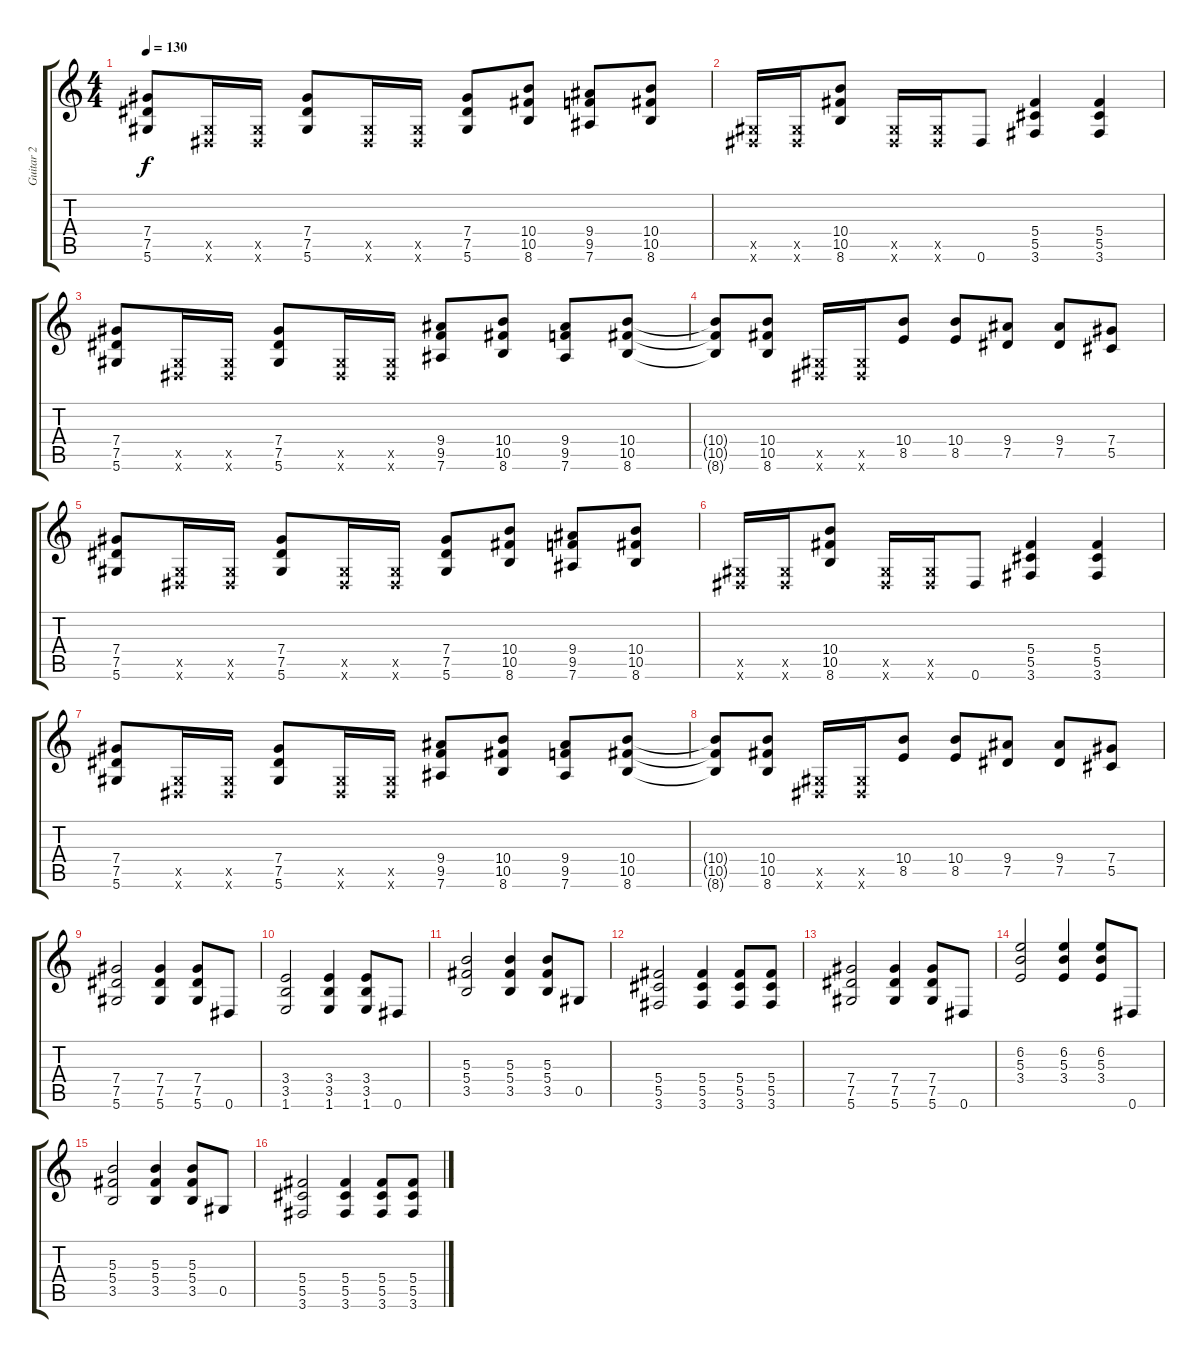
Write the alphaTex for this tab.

\track ("Guitar 2" "Guitar 2") {instrument distortionguitar}
\staff {score tabs}
\tuning (Eb4 Bb3 Gb3 Db3 Ab2 Eb2) {hide}
\ts (4 4)
\tempo 130
\clef g2
\ks c
(7.4 7.5 5.6).8{dy f} (0.5{x} 0.6{x}).16 (0.5{x} 0.6{x}).16 (7.4 7.5 5.6).8 (0.5{x} 0.6{x}).16 (0.5{x} 0.6{x}).16 (7.4 7.5 5.6).8 (10.4 10.5 8.6).8 (9.4 9.5 7.6).8 (10.4 10.5 8.6).8 |
(0.5{x} 0.6{x}).16 (0.5{x} 0.6{x}).16 (10.4 10.5 8.6).8 (0.5{x} 0.6{x}).16 (0.5{x} 0.6{x}).16 0.6.8 (5.4 5.5 3.6).4 (5.4 5.5 3.6).4 |
(7.4 7.5 5.6).8 (0.5{x} 0.6{x}).16 (0.5{x} 0.6{x}).16 (7.4 7.5 5.6).8 (0.5{x} 0.6{x}).16 (0.5{x} 0.6{x}).16 (9.4 9.5 7.6).8 (10.4 10.5 8.6).8 (9.4 9.5 7.6).8 (10.4 10.5 8.6).8 |
(10.4{t} 10.5{t} 8.6{t}).8 (10.4 10.5 8.6).8 (0.5{x} 0.6{x}).16 (0.5{x} 0.6{x}).16 (10.4 8.5).8 (10.4 8.5).8 (9.4 7.5).8 (9.4 7.5).8 (7.4 5.5).8 |
(7.4 7.5 5.6).8 (0.5{x} 0.6{x}).16 (0.5{x} 0.6{x}).16 (7.4 7.5 5.6).8 (0.5{x} 0.6{x}).16 (0.5{x} 0.6{x}).16 (7.4 7.5 5.6).8 (10.4 10.5 8.6).8 (9.4 9.5 7.6).8 (10.4 10.5 8.6).8 |
(0.5{x} 0.6{x}).16 (0.5{x} 0.6{x}).16 (10.4 10.5 8.6).8 (0.5{x} 0.6{x}).16 (0.5{x} 0.6{x}).16 0.6.8 (5.4 5.5 3.6).4 (5.4 5.5 3.6).4 |
(7.4 7.5 5.6).8 (0.5{x} 0.6{x}).16 (0.5{x} 0.6{x}).16 (7.4 7.5 5.6).8 (0.5{x} 0.6{x}).16 (0.5{x} 0.6{x}).16 (9.4 9.5 7.6).8 (10.4 10.5 8.6).8 (9.4 9.5 7.6).8 (10.4 10.5 8.6).8 |
(10.4{t} 10.5{t} 8.6{t}).8 (10.4 10.5 8.6).8 (0.5{x} 0.6{x}).16 (0.5{x} 0.6{x}).16 (10.4 8.5).8 (10.4 8.5).8 (9.4 7.5).8 (9.4 7.5).8 (7.4 5.5).8 |
(7.4 7.5 5.6).2 (7.4 7.5 5.6).4 (7.4 7.5 5.6).8 0.6.8 |
(3.4 3.5 1.6).2 (3.4 3.5 1.6).4 (3.4 3.5 1.6).8 0.6.8 |
(5.3 5.4 3.5).2 (5.3 5.4 3.5).4 (5.3 5.4 3.5).8 0.5.8 |
(5.4 5.5 3.6).2 (5.4 5.5 3.6).4 (5.4 5.5 3.6).8 (5.4 5.5 3.6).8 |
(7.4 7.5 5.6).2 (7.4 7.5 5.6).4 (7.4 7.5 5.6).8 0.6.8 |
(6.2 5.3 3.4).2 (6.2 5.3 3.4).4 (6.2 5.3 3.4).8 0.6.8 |
(5.3 5.4 3.5).2 (5.3 5.4 3.5).4 (5.3 5.4 3.5).8 0.5.8 |
(5.4 5.5 3.6).2 (5.4 5.5 3.6).4 (5.4 5.5 3.6).8 (5.4 5.5 3.6).8
